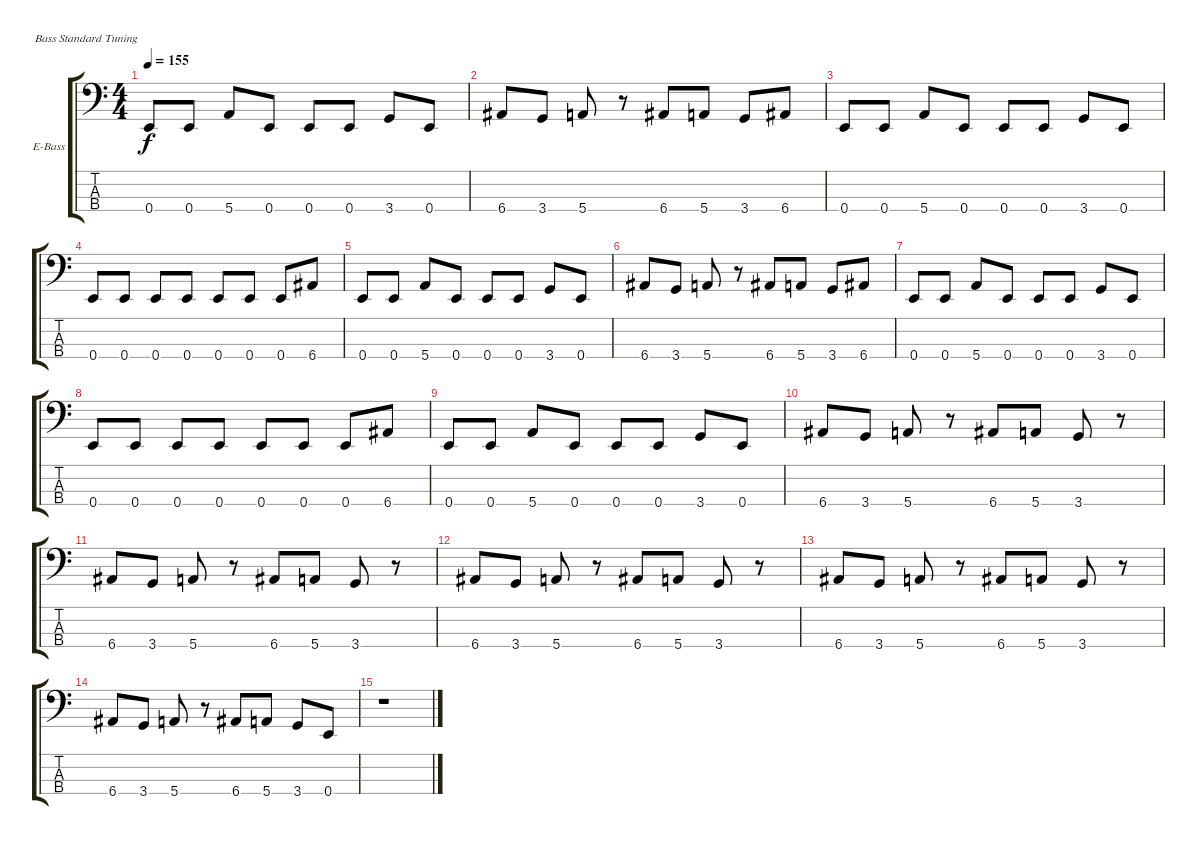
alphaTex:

\bracketExtendMode groupsimilarinstruments
\firstSystemTrackNameOrientation horizontal
\otherSystemsTrackNameOrientation horizontal
\track ("David Ellefson" "E-Bass") {instrument electricbassfinger}
\staff {score tabs}
\tuning (G2 D2 A1 E1)
\ts (4 4)
\tempo 155
\clef f4
\ks c
0.4.8{dy f} 0.4.8 5.4.8 0.4.8 0.4.8 0.4.8 3.4.8 0.4.8 |
6.4.8 3.4.8 5.4.8 r.8 6.4.8 5.4.8 3.4.8 6.4.8 |
0.4.8 0.4.8 5.4.8 0.4.8 0.4.8 0.4.8 3.4.8 0.4.8 |
0.4.8 0.4.8 0.4.8 0.4.8 0.4.8 0.4.8 0.4.8 6.4.8 |
0.4.8 0.4.8 5.4.8 0.4.8 0.4.8 0.4.8 3.4.8 0.4.8 |
6.4.8 3.4.8 5.4.8 r.8 6.4.8 5.4.8 3.4.8 6.4.8 |
0.4.8 0.4.8 5.4.8 0.4.8 0.4.8 0.4.8 3.4.8 0.4.8 |
0.4.8 0.4.8 0.4.8 0.4.8 0.4.8 0.4.8 0.4.8 6.4.8 |
0.4.8 0.4.8 5.4.8 0.4.8 0.4.8 0.4.8 3.4.8 0.4.8 |
6.4.8 3.4.8 5.4.8 r.8 6.4.8 5.4.8 3.4.8 r.8 |
6.4.8 3.4.8 5.4.8 r.8 6.4.8 5.4.8 3.4.8 r.8 |
6.4.8 3.4.8 5.4.8 r.8 6.4.8 5.4.8 3.4.8 r.8 |
6.4.8 3.4.8 5.4.8 r.8 6.4.8 5.4.8 3.4.8 r.8 |
6.4.8 3.4.8 5.4.8 r.8 6.4.8 5.4.8 3.4.8 0.4.8 |
r.1
